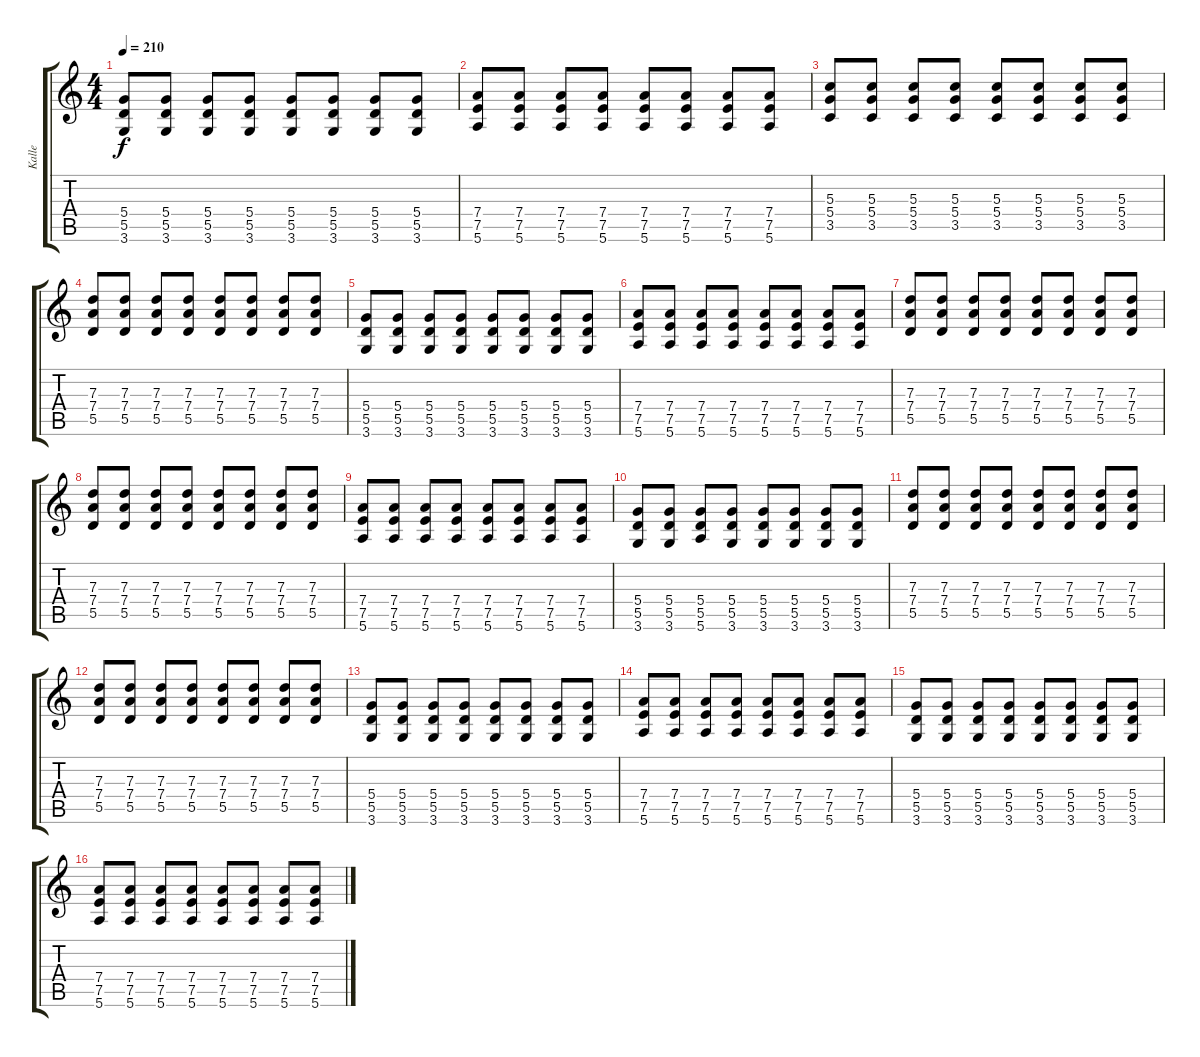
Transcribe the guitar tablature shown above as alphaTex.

\track ("Kalle" "Kalle") {instrument distortionguitar}
\staff {score tabs}
\tuning (E4 B3 G3 D3 A2 E2) {hide}
\ts (4 4)
\tempo 210
\clef g2
\ks c
(5.4 5.5 3.6).8{dy f} (5.4 5.5 3.6).8 (5.4 5.5 3.6).8 (5.4 5.5 3.6).8 (5.4 5.5 3.6).8 (5.4 5.5 3.6).8 (5.4 5.5 3.6).8 (5.4 5.5 3.6).8 |
(7.4 7.5 5.6).8 (7.4 7.5 5.6).8 (7.4 7.5 5.6).8 (7.4 7.5 5.6).8 (7.4 7.5 5.6).8 (7.4 7.5 5.6).8 (7.4 7.5 5.6).8 (7.4 7.5 5.6).8 |
(5.3 5.4 3.5).8 (5.3 5.4 3.5).8 (5.3 5.4 3.5).8 (5.3 5.4 3.5).8 (5.3 5.4 3.5).8 (5.3 5.4 3.5).8 (5.3 5.4 3.5).8 (5.3 5.4 3.5).8 |
(7.3 7.4 5.5).8 (7.3 7.4 5.5).8 (7.3 7.4 5.5).8 (7.3 7.4 5.5).8 (7.3 7.4 5.5).8 (7.3 7.4 5.5).8 (7.3 7.4 5.5).8 (7.3 7.4 5.5).8 |
(5.4 5.5 3.6).8 (5.4 5.5 3.6).8 (5.4 5.5 3.6).8 (5.4 5.5 3.6).8 (5.4 5.5 3.6).8 (5.4 5.5 3.6).8 (5.4 5.5 3.6).8 (5.4 5.5 3.6).8 |
(7.4 7.5 5.6).8 (7.4 7.5 5.6).8 (7.4 7.5 5.6).8 (7.4 7.5 5.6).8 (7.4 7.5 5.6).8 (7.4 7.5 5.6).8 (7.4 7.5 5.6).8 (7.4 7.5 5.6).8 |
(7.3 7.4 5.5).8 (7.3 7.4 5.5).8 (7.3 7.4 5.5).8 (7.3 7.4 5.5).8 (7.3 7.4 5.5).8 (7.3 7.4 5.5).8 (7.3 7.4 5.5).8 (7.3 7.4 5.5).8 |
(7.3 7.4 5.5).8 (7.3 7.4 5.5).8 (7.3 7.4 5.5).8 (7.3 7.4 5.5).8 (7.3 7.4 5.5).8 (7.3 7.4 5.5).8 (7.3 7.4 5.5).8 (7.3 7.4 5.5).8 |
(7.4 7.5 5.6).8 (7.4 7.5 5.6).8 (7.4 7.5 5.6).8 (7.4 7.5 5.6).8 (7.4 7.5 5.6).8 (7.4 7.5 5.6).8 (7.4 7.5 5.6).8 (7.4 7.5 5.6).8 |
(5.4 5.5 3.6).8 (5.4 5.5 3.6).8 (5.4 5.5 5.6).8 (5.4 5.5 3.6).8 (5.4 5.5 3.6).8 (5.4 5.5 3.6).8 (5.4 5.5 3.6).8 (5.4 5.5 3.6).8 |
(7.3 7.4 5.5).8 (7.3 7.4 5.5).8 (7.3 7.4 5.5).8 (7.3 7.4 5.5).8 (7.3 7.4 5.5).8 (7.3 7.4 5.5).8 (7.3 7.4 5.5).8 (7.3 7.4 5.5).8 |
(7.3 7.4 5.5).8 (7.3 7.4 5.5).8 (7.3 7.4 5.5).8 (7.3 7.4 5.5).8 (7.3 7.4 5.5).8 (7.3 7.4 5.5).8 (7.3 7.4 5.5).8 (7.3 7.4 5.5).8 |
(5.4 5.5 3.6).8 (5.4 5.5 3.6).8 (5.4 5.5 3.6).8 (5.4 5.5 3.6).8 (5.4 5.5 3.6).8 (5.4 5.5 3.6).8 (5.4 5.5 3.6).8 (5.4 5.5 3.6).8 |
(7.4 7.5 5.6).8 (7.4 7.5 5.6).8 (7.4 7.5 5.6).8 (7.4 7.5 5.6).8 (7.4 7.5 5.6).8 (7.4 7.5 5.6).8 (7.4 7.5 5.6).8 (7.4 7.5 5.6).8 |
(5.4 5.5 3.6).8 (5.4 5.5 3.6).8 (5.4 5.5 3.6).8 (5.4 5.5 3.6).8 (5.4 5.5 3.6).8 (5.4 5.5 3.6).8 (5.4 5.5 3.6).8 (5.4 5.5 3.6).8 |
(7.4 7.5 5.6).8 (7.4 7.5 5.6).8 (7.4 7.5 5.6).8 (7.4 7.5 5.6).8 (7.4 7.5 5.6).8 (7.4 7.5 5.6).8 (7.4 7.5 5.6).8 (7.4 7.5 5.6).8
